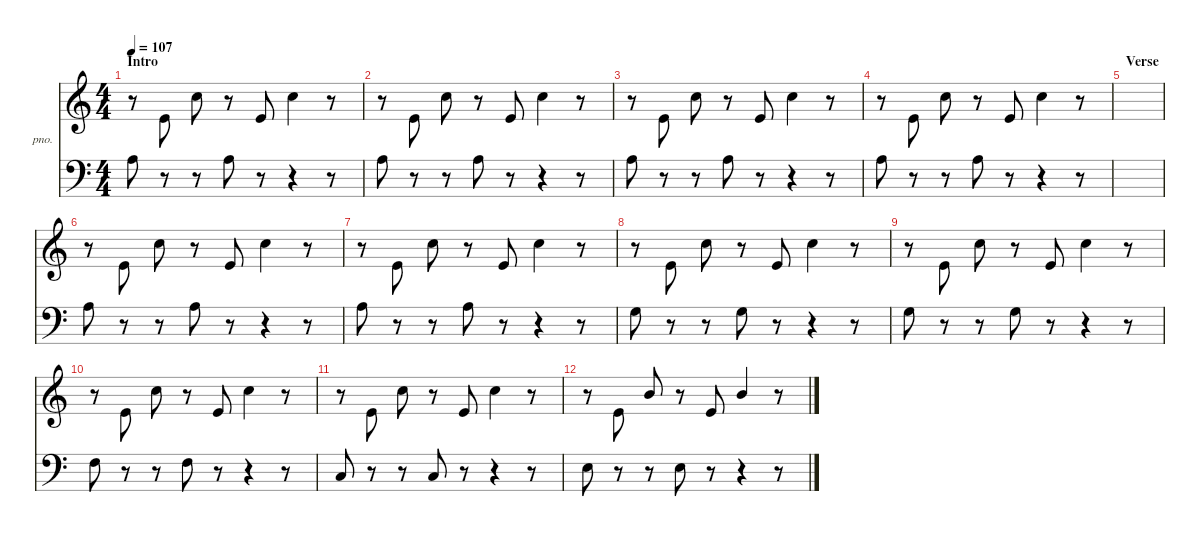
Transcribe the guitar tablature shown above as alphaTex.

\defaultSystemsLayout 4
\hideDynamics
\bracketExtendMode nobrackets
\firstSystemTrackNameOrientation horizontal
\otherSystemsTrackNameOrientation horizontal
\track ("Acoustic Piano" "pno.") {instrument acousticgrandpiano}
\staff {score}
\tuning (E4 B3 G3 D3 A2 E2)
\ts (4 4)
\section ("" "Intro")
\tempo 107
\clef g2
\ks aminor
r.8{dy f instrument acousticgrandpiano beam Down} 5.2.8{beam Up} 8.1.8{beam Down} r.8{beam Down} 5.2.8{beam Up} 8.1.4{beam Down} r.8{beam Down} |
r.8{beam Down} 5.2.8{beam Up} 8.1.8{beam Down} r.8{beam Down} 5.2.8{beam Up} 8.1.4{beam Down} r.8{beam Down} |
r.8{beam Down} 5.2.8{beam Up} 8.1.8{beam Down} r.8{beam Down} 5.2.8{beam Up} 8.1.4{beam Down} r.8{beam Down} |
r.8{beam Down} 5.2.8{beam Up} 8.1.8{beam Down} r.8{beam Down} 5.2.8{beam Up} 8.1.4{beam Down} r.8{beam Down} |
\section ("" "Verse")
|
r.8{beam Down} 5.2.8{beam Up} 8.1.8{beam Down} r.8{beam Down} 5.2.8{beam Up} 8.1.4{beam Down} r.8{beam Down} |
r.8{beam Down} 5.2.8{beam Up} 8.1.8{beam Down} r.8{beam Down} 5.2.8{beam Up} 8.1.4{beam Down} r.8{beam Down} |
r.8{beam Down} 5.2.8{beam Up} 8.1.8{beam Down} r.8{beam Down} 5.2.8{beam Up} 8.1.4{beam Down} r.8{beam Down} |
r.8{beam Down} 5.2.8{beam Up} 8.1.8{beam Down} r.8{beam Down} 5.2.8{beam Up} 8.1.4{beam Down} r.8{beam Down} |
r.8{beam Down} 5.2.8{beam Up} 8.1.8{beam Down} r.8{beam Down} 5.2.8{beam Up} 8.1.4{beam Down} r.8{beam Down} |
r.8{beam Down} 5.2.8{beam Up} 8.1.8{beam Down} r.8{beam Down} 5.2.8{beam Up} 8.1.4{beam Down} r.8{beam Down} |
r.8{beam Down} 5.2.8{beam Up} 7.1.8{beam Up} r.8{beam Up} 5.2.8{beam Up} 7.1.4{beam Up} r.8{beam Up} |
|
|
|
\staff {score}
\tuning (G2 D2 A1 E1 B0)
\clef f4
\ottava regular
\simile none
\ks aminor
14.1.8{dy f beam Down} r.8{beam Down} r.8{beam Down} 19.2.8{beam Down} r.8{beam Down} r.4{beam Down} r.8{beam Down} |
14.1.8{beam Down} r.8{beam Down} r.8{beam Down} 19.2.8{beam Down} r.8{beam Down} r.4{beam Down} r.8{beam Down} |
14.1.8{beam Down} r.8{beam Down} r.8{beam Down} 19.2.8{beam Down} r.8{beam Down} r.4{beam Down} r.8{beam Down} |
14.1.8{beam Down} r.8{beam Down} r.8{beam Down} 19.2.8{beam Down} r.8{beam Down} r.4{beam Down} r.8{beam Down} |
|
14.1.8{beam Down} r.8{beam Down} r.8{beam Down} 19.2.8{beam Down} r.8{beam Down} r.4{beam Down} r.8{beam Down} |
14.1.8{beam Down} r.8{beam Down} r.8{beam Down} 19.2.8{beam Down} r.8{beam Down} r.4{beam Down} r.8{beam Down} |
12.1.8{beam Down} r.8{beam Down} r.8{beam Down} 12.1.8{beam Down} r.8{beam Down} r.4{beam Down} r.8{beam Down} |
12.1.8{beam Down} r.8{beam Down} r.8{beam Down} 12.1.8{beam Down} r.8{beam Down} r.4{beam Down} r.8{beam Down} |
10.1.8{beam Down} r.8{beam Down} r.8{beam Down} 10.1.8{beam Down} r.8{beam Down} r.4{beam Down} r.8{beam Down} |
5.1.8{beam Up} r.8{beam Up} r.8{beam Up} 5.1.8{beam Up} r.8{beam Up} r.4{beam Up} r.8{beam Up} |
9.1.8{beam Down} r.8{beam Down} r.8{beam Down} 9.1.8{beam Down} r.8{beam Down} r.4{beam Down} r.8{beam Down} |
|
|
|
